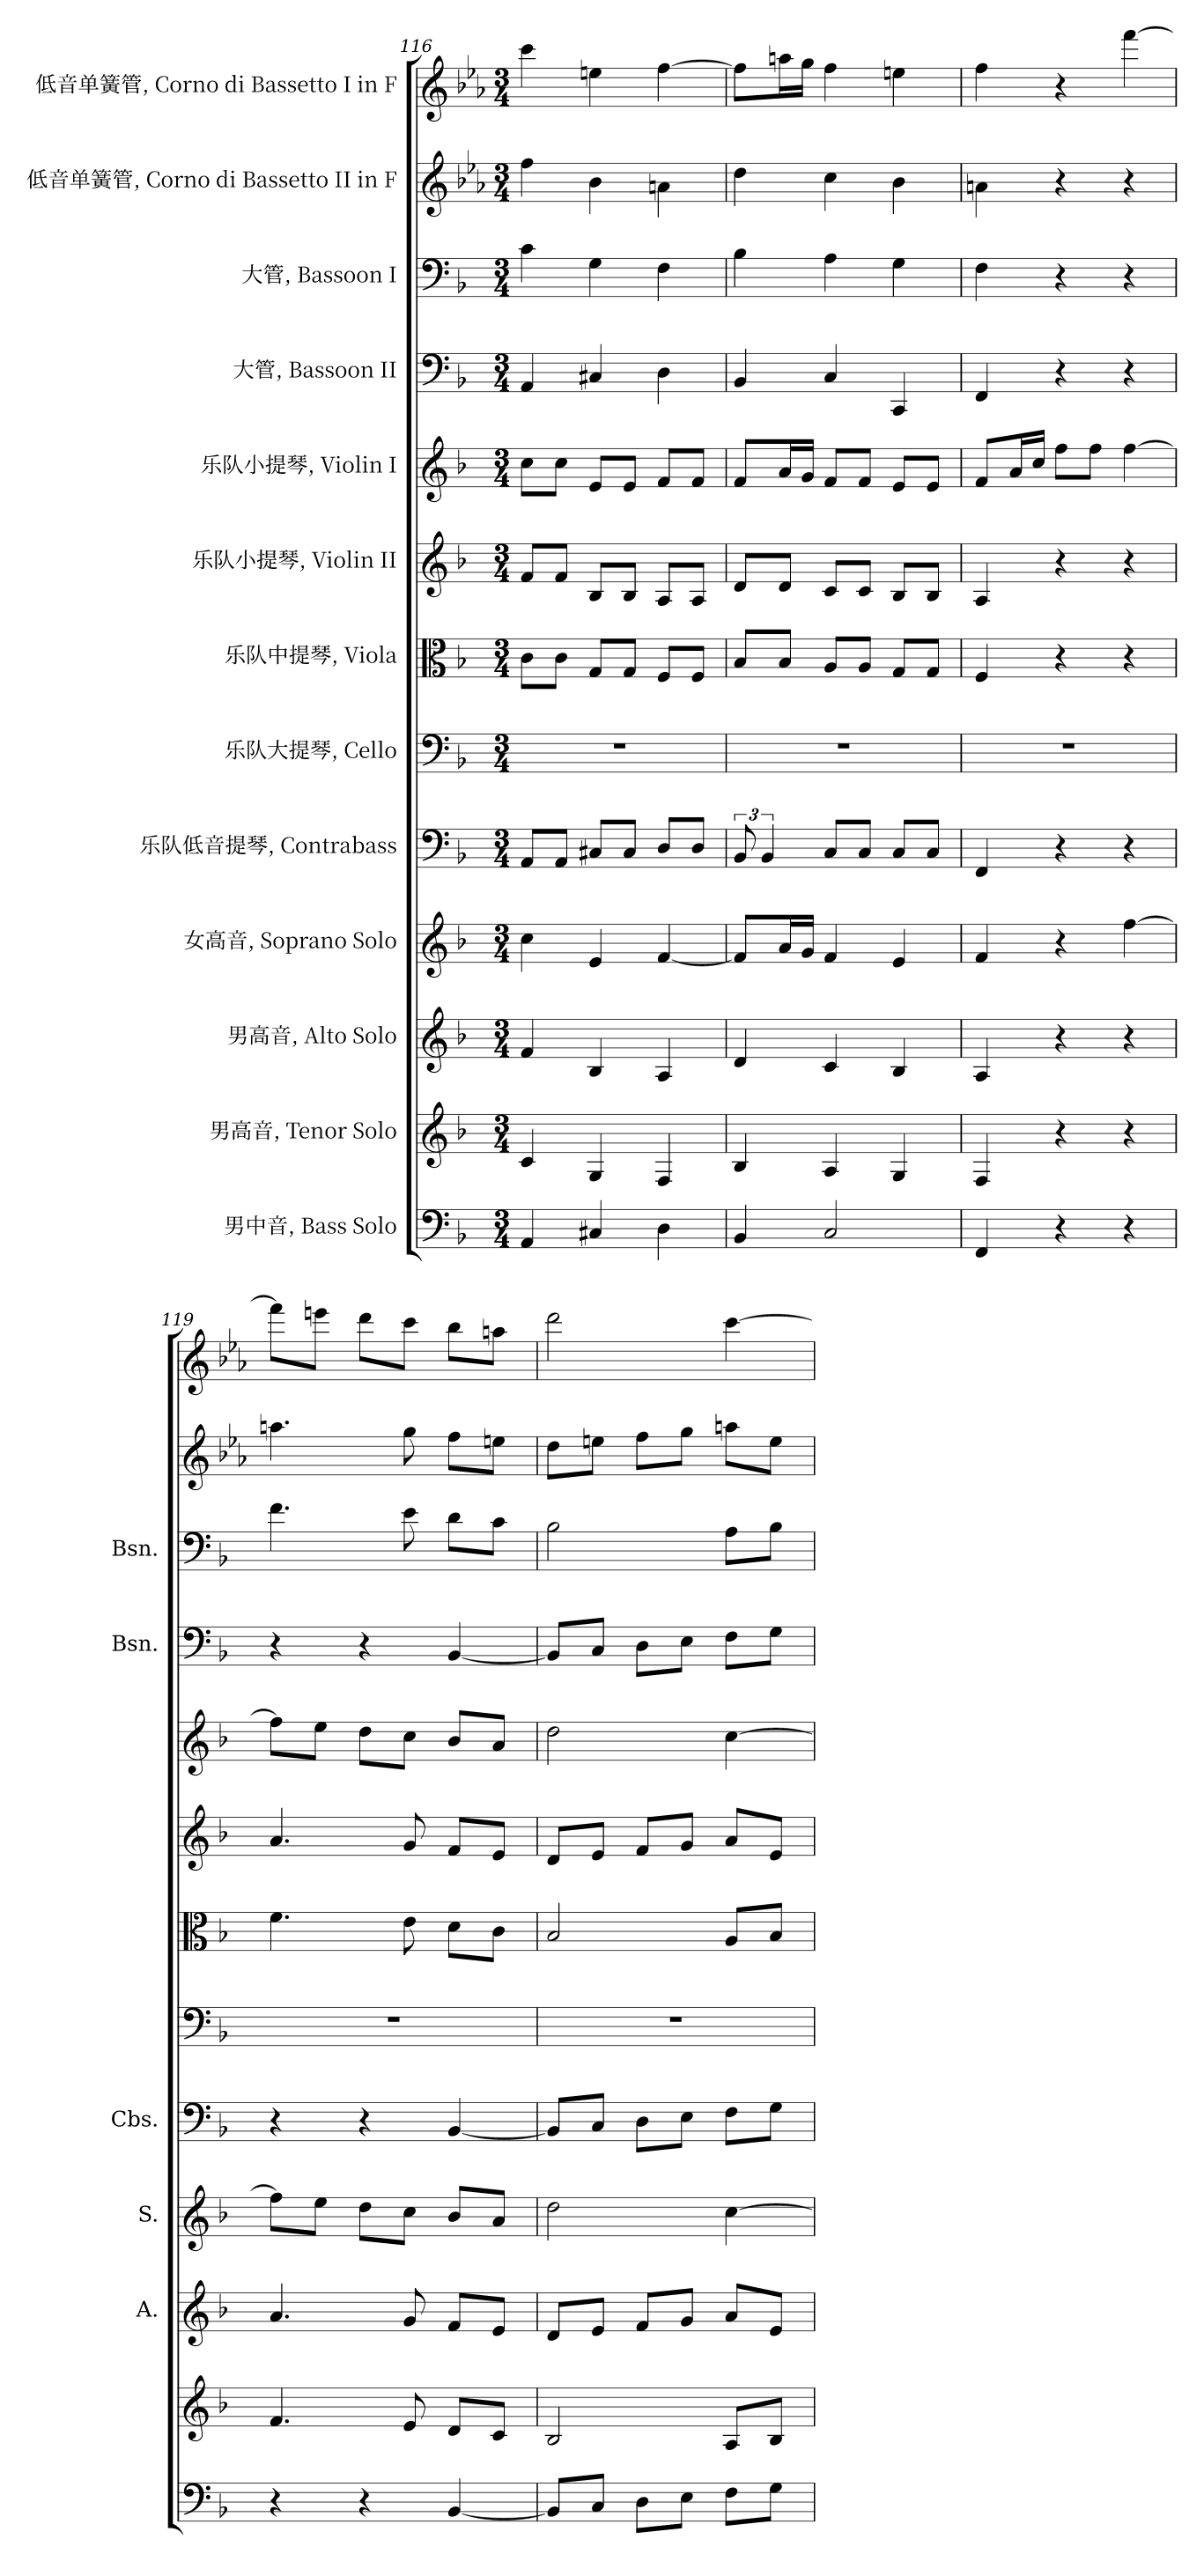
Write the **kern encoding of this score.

**kern	**kern	**kern	**kern	**kern	**kern	**kern	**kern	**kern	**kern	**kern	**kern	**kern
*part13	*part12	*part11	*part10	*part9	*part8	*part7	*part6	*part5	*part4	*part3	*part2	*part1
*staff13	*staff12	*staff11	*staff10	*staff9	*staff8	*staff7	*staff6	*staff5	*staff4	*staff3	*staff2	*staff1
*I"男中音, Bass Solo	*I"男高音, Tenor Solo	*I"男高音, Alto Solo	*I"女高音, Soprano Solo	*I"乐队低音提琴, Contrabass	*I"乐队大提琴, Cello	*I"乐队中提琴, Viola	*I"乐队小提琴, Violin II	*I"乐队小提琴, Violin I	*I"大管, Bassoon II	*I"大管, Bassoon I	*I"低音单簧管, Corno di Bassetto II in F	*I"低音单簧管, Corno di Bassetto I  in F
*	*	*I'A.	*I'S.	*I'Cbs.	*	*	*	*	*I'Bsn.	*I'Bsn.	*	*
*clefF4	*clefG2	*clefG2	*clefG2	*clefF4	*clefF4	*clefC3	*clefG2	*clefG2	*clefF4	*clefF4	*clefG2	*clefG2
*	*	*	*	*ITrd7c12	*	*	*	*	*	*	*ITrd8c14	*ITrd8c14
*k[b-]	*k[b-]	*k[b-]	*k[b-]	*k[b-]	*k[b-]	*k[b-]	*k[b-]	*k[b-]	*k[b-]	*k[b-]	*k[b-e-a-]	*k[b-e-a-]
*M3/4	*M3/4	*M3/4	*M3/4	*M3/4	*M3/4	*M3/4	*M3/4	*M3/4	*M3/4	*M3/4	*M3/4	*M3/4
=116	=116	=116	=116	=116	=116	=116	=116	=116	=116	=116	=116	=116
4AA/	4c/	4f/	4cc\	8AAA/L	2.r	8c\L	8f/L	8cc\L	4AA/	4c\	4f\	4cc\
.	.	.	.	8AAA/J	.	8c\J	8f/J	8cc\J	.	.	.	.
4C#X/	4G/	4B-/	4e/	8CC#X/L	.	8G/L	8B-/L	8e/L	4C#X/	4G\	4B-\	4en\
.	.	.	.	8CC#/J	.	8G/J	8B-/J	8e/J	.	.	.	.
4D\	4F/	4A/	[4f/	8DD/L	.	8F/L	8A/L	8f/L	4D\	4F\	4An\	[4f\
.	.	.	.	8DD/J	.	8F/J	8A/J	8f/J	.	.	.	.
=117	=117	=117	=117	=117	=117	=117	=117	=117	=117	=117	=117	=117
4BB-/	4B-/	4d/	8f/L]	12BBB-/	2.r	8B-/L	8d/L	8f/L	4BB-/	4B-\	4d\	8f\L]
.	.	.	.	6BBB-/	.	.	.	.	.	.	.	.
.	.	.	16a/L	.	.	8B-/J	8d/J	16a/L	.	.	.	16an\L
.	.	.	16g/JJ	.	.	.	.	16g/JJ	.	.	.	16g\JJ
2C/	4A/	4c/	4f/	8CC/L	.	8A/L	8c/L	8f/L	4C/	4A\	4c\	4f\
.	.	.	.	8CC/J	.	8A/J	8c/J	8f/J	.	.	.	.
.	4G/	4B-/	4e/	8CC/L	.	8G/L	8B-/L	8e/L	4CC/	4G\	4B-\	4en\
.	.	.	.	8CC/J	.	8G/J	8B-/J	8e/J	.	.	.	.
!!LO:PB:g=z
=118	=118	=118	=118	=118	=118	=118	=118	=118	=118	=118	=118	=118
4FF/	4F/	4A/	4f/	4FFF/	2.r	4F/	4A/	8f/L	4FF/	4F\	4An\	4f\
.	.	.	.	.	.	.	.	16a/L	.	.	.	.
.	.	.	.	.	.	.	.	16cc/JJ	.	.	.	.
4r	4r	4r	4r	4r	.	4r	4r	8ff\L	4r	4r	4r	4r
.	.	.	.	.	.	.	.	8ff\J	.	.	.	.
4r	4r	4r	[4ff\	4r	.	4r	4r	[4ff\	4r	4r	4r	[4ff\
=119	=119	=119	=119	=119	=119	=119	=119	=119	=119	=119	=119	=119
4r	4.f/	4.a/	8ff\L]	4r	2.r	4.f\	4.a/	8ff\L]	4r	4.f\	4.an\	8ff\L]
.	.	.	8ee\J	.	.	.	.	8ee\J	.	.	.	8een\J
4r	.	.	8dd\L	4r	.	.	.	8dd\L	4r	.	.	8dd\L
.	8e/	8g/	8cc\J	.	.	8e\	8g/	8cc\J	.	8e\	8g\	8cc\J
[4BB-/	8d/L	8f/L	8b-/L	[4BBB-/	.	8d\L	8f/L	8b-/L	[4BB-/	8d\L	8f\L	8b-\L
.	8c/J	8e/J	8a/J	.	.	8c\J	8e/J	8a/J	.	8c\J	8en\J	8an\J
=120	=120	=120	=120	=120	=120	=120	=120	=120	=120	=120	=120	=120
8BB-/L]	2B-/	8d/L	2dd\	8BBB-/L]	2.r	2B-/	8d/L	2dd\	8BB-/L]	2B-\	8d\L	2dd\
8C/J	.	8e/J	.	8CC/J	.	.	8e/J	.	8C/J	.	8en\J	.
8D\L	.	8f/L	.	8DD\L	.	.	8f/L	.	8D\L	.	8f\L	.
8E\J	.	8g/J	.	8EE\J	.	.	8g/J	.	8E\J	.	8g\J	.
8F\L	8A/L	8a/L	[4cc\	8FF\L	.	8A/L	8a/L	[4cc\	8F\L	8A\L	8an\L	[4cc\
8G\J	8B-/J	8e/J	.	8GG\J	.	8B-/J	8e/J	.	8G\J	8B-\J	8e\J	.
=	=	=	=	=	=	=	=	=	=	=	=	=
*-	*-	*-	*-	*-	*-	*-	*-	*-	*-	*-	*-	*-
